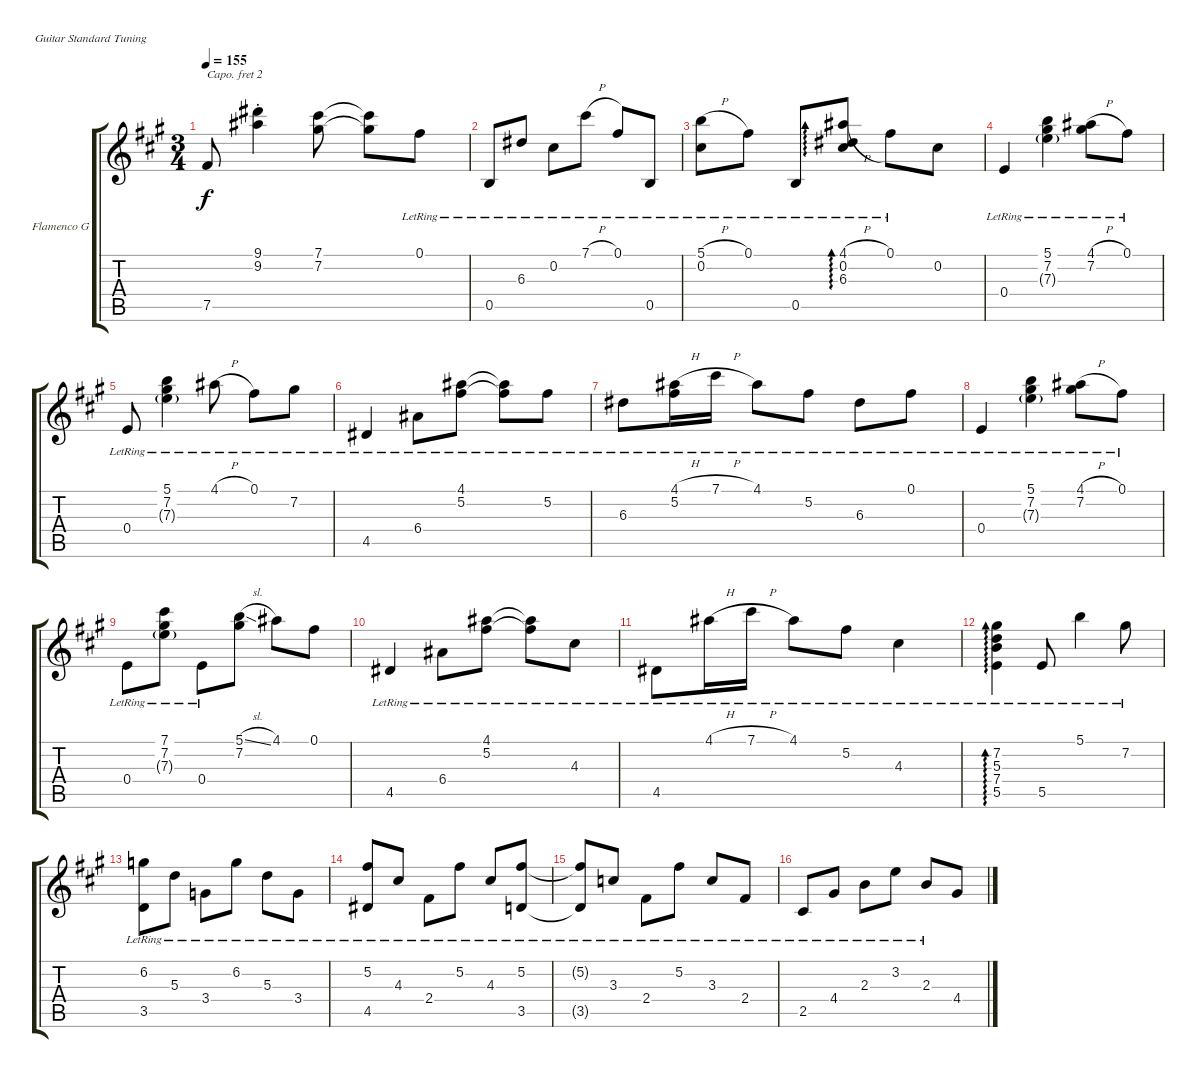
\defaultSystemsLayout 4
\bracketExtendMode groupsimilarinstruments
\firstSystemTrackNameOrientation horizontal
\otherSystemsTrackNameOrientation horizontal
\track ("Flamenco Guitar" "Flamenco G") {instrument acousticguitarnylon}
\staff {score tabs}
\capo 2
\tuning (E4 B3 G3 D3 A2 E2)
\ts (3 4)
\tempo 155
\clef g2
\ks a
7.5.8{dy f} (9.2{st} 9.1{st}).4 (7.2 7.1).8 (7.1{t} 7.2{t}).8 0.1{lr}.8 |
0.5{lr}.8 6.3{lr}.8 0.2{lr}.8 7.1{h lr}.8 0.1{lr}.8 0.5{lr}.8 |
(0.2{lr} 5.1{h lr}).8 0.1{lr}.8 0.5{lr}.8 (6.3{lr} 0.2{lr} 4.1{h lr}).8{ad 0} 0.1{lr}.8 0.2.8 |
0.4{lr}.4 (7.2{lr} 5.1{lr} 7.3{g lr}).4 (4.1{h lr} 7.2{lr}).8 0.1{lr}.8 |
0.4{lr}.8 (7.2{lr} 5.1{lr} 7.3{g lr}).4 4.1{h lr}.8 0.1{lr}.8 7.2{lr}.8 |
4.5{lr}.4 6.4{lr}.8 (5.2{lr} 4.1{lr}).8 (4.1{lr t} 5.2{lr t}).8 5.2{lr}.8 |
6.3{lr}.8 (5.2{lr} 4.1{h lr}).16 7.1{h lr}.16 4.1{lr}.8 5.2{lr}.8 6.3{lr}.8 0.1{lr}.8 |
0.4{lr}.4 (7.2{lr} 5.1{lr} 7.3{g lr}).4 (4.1{h lr} 7.2{lr}).8 0.1{lr}.8 |
0.4{lr}.8 (7.2{lr} 7.1{lr} 7.3{g lr}).8 0.4{lr}.8 (5.1{sl} 7.2).8 4.1.8 0.1.8 |
4.5{lr}.4 6.4{lr}.8 (5.2{lr} 4.1{lr}).8 (5.2{lr t} 4.1{lr t}).8 4.3{lr}.8 |
4.5{lr}.8 4.1{h lr}.16 7.1{h lr}.16 4.1{lr}.8 5.2{lr}.8 4.3{lr}.4 |
(5.5{lr} 7.4{lr} 5.3{lr} 7.2{lr}).4{ad 0} 5.5{lr}.8 5.1{lr}.4 7.2{lr}.8 |
(3.5{lr} 6.2{lr}).8 5.3{lr}.8 3.4{lr}.8 6.2{lr}.8 5.3{lr}.8 3.4{lr}.8 |
(4.5{lr} 5.2{lr}).8 4.3{lr}.8 2.4{lr}.8 5.2{lr}.8 4.3{lr}.8 (5.2{lr} 3.5{lr}).8 |
(3.5{lr t} 5.2{lr t}).8 3.3{lr}.8 2.4{lr}.8 5.2{lr}.8 3.3{lr}.8 2.4{lr}.8 |
2.5{lr}.8 4.4{lr}.8 2.3{lr}.8 3.2{lr}.8 2.3{lr}.8 4.4.8
